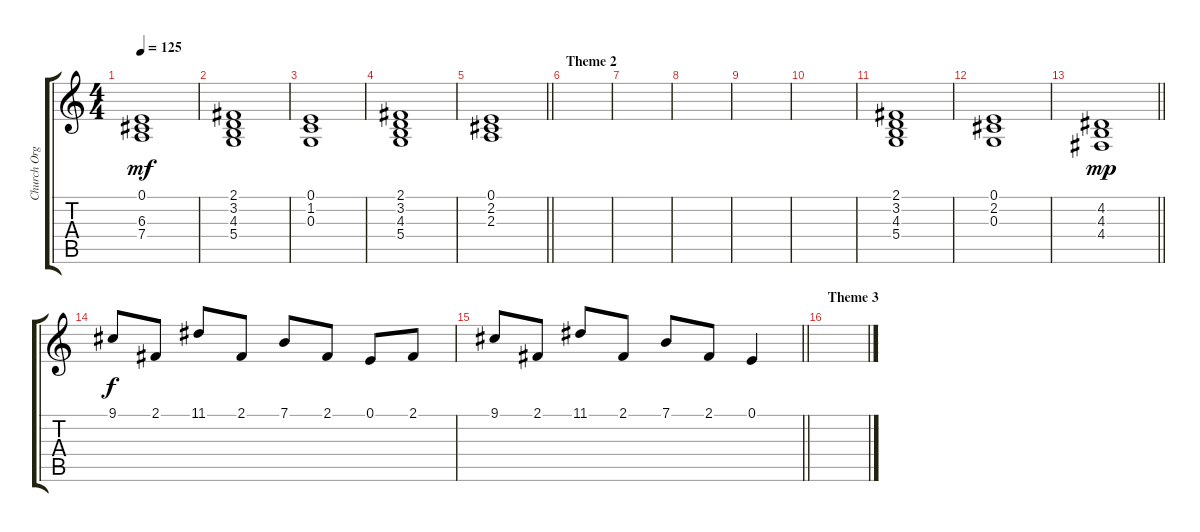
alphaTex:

\track ("Church Organ" "Church Org") {instrument churchorgan}
\staff {score tabs}
\tuning (E4 B3 G3 D3 A2 E2) {hide}
\ts (4 4)
\tempo 125
\clef g2
\ks c
(0.1 6.3 7.4).1{dy mf} |
(2.1 3.2 4.3 5.4).1 |
(0.1 1.2 0.3).1 |
(2.1 3.2 4.3 5.4).1 |
\barLineRight lightlight
(0.1 2.2 2.3).1 |
\section ("" "Theme 2")
|
|
|
|
|
(2.1 3.2 4.3 5.4).1 |
(0.1 2.2 0.3).1 |
\barLineRight lightlight
(4.2 4.3 4.4).1{dy mp} |
9.1.8{dy f} 2.1.8 11.1.8 2.1.8 7.1.8 2.1.8 0.1.8 2.1.8 |
\barLineRight lightlight
9.1.8 2.1.8 11.1.8 2.1.8 7.1.8 2.1.8 0.1.4 |
\section ("" "Theme 3")
